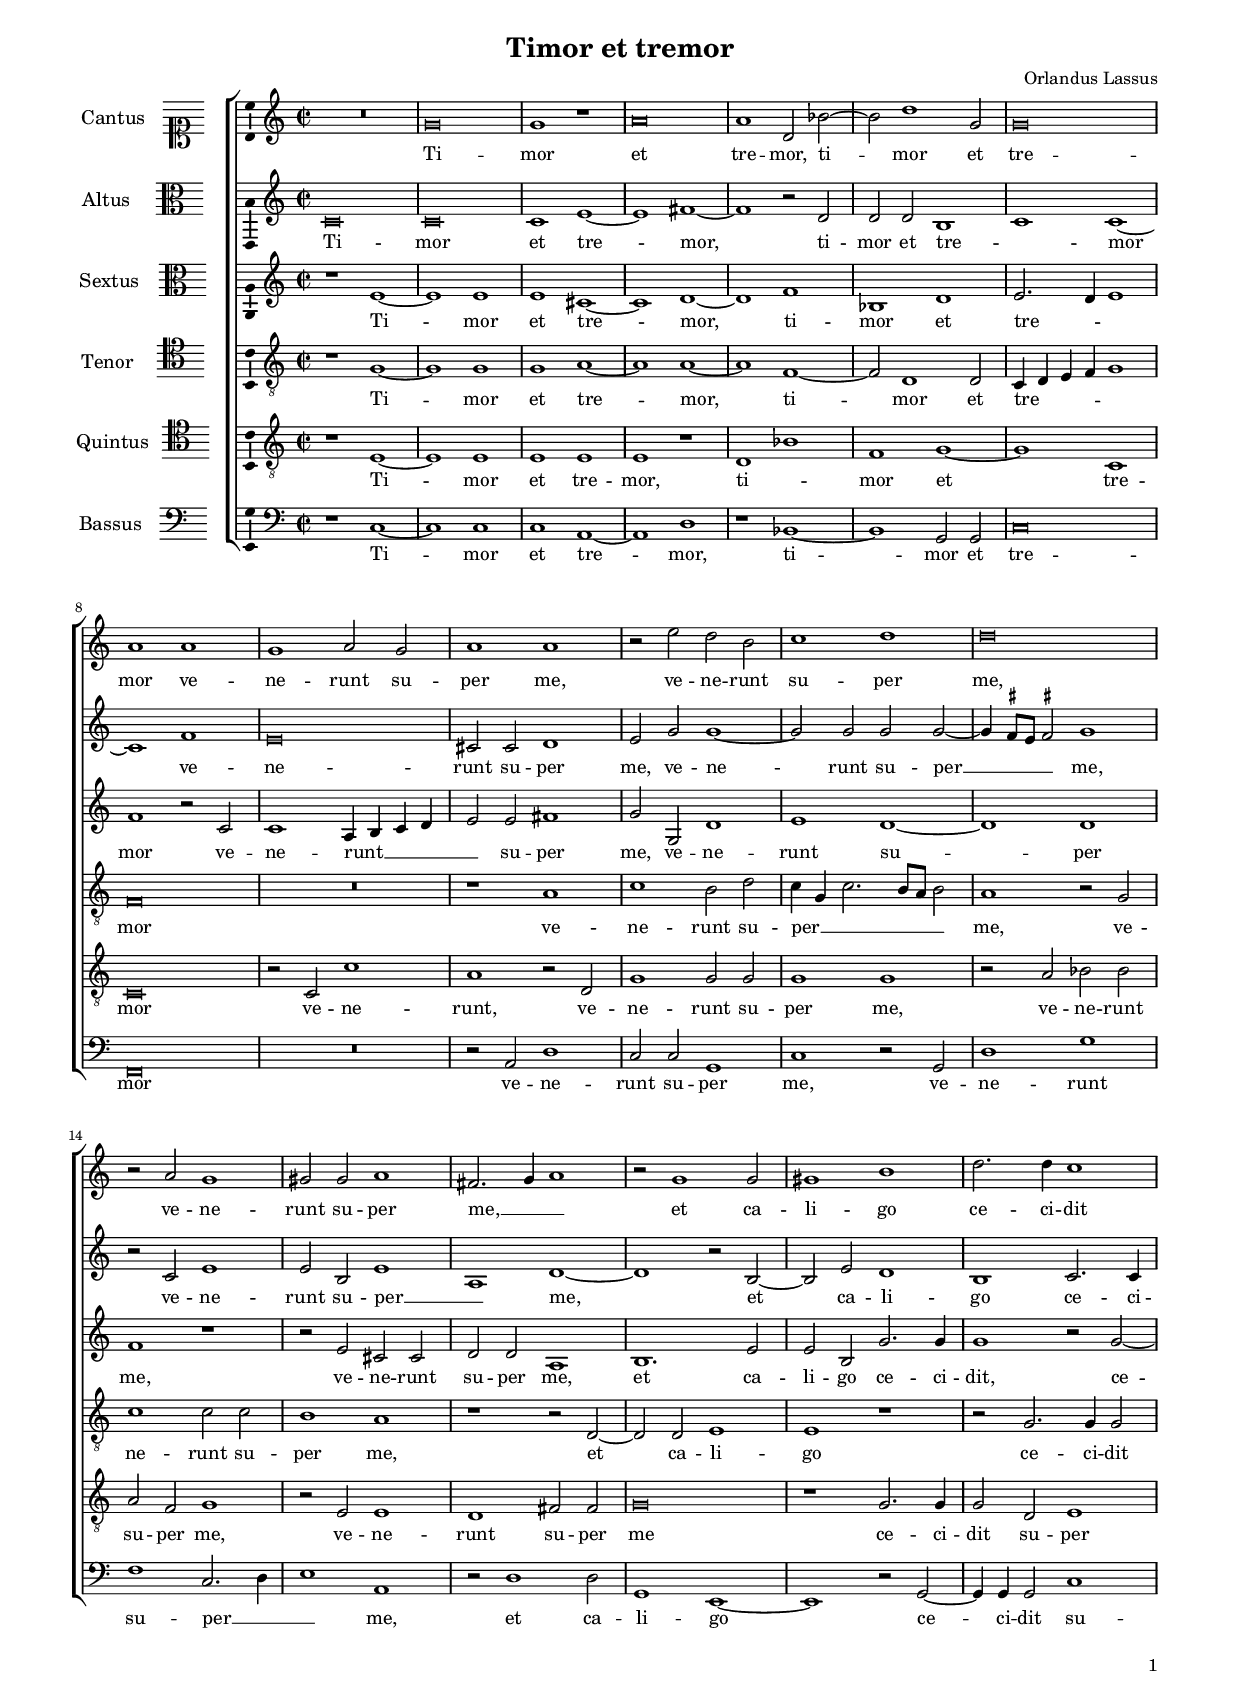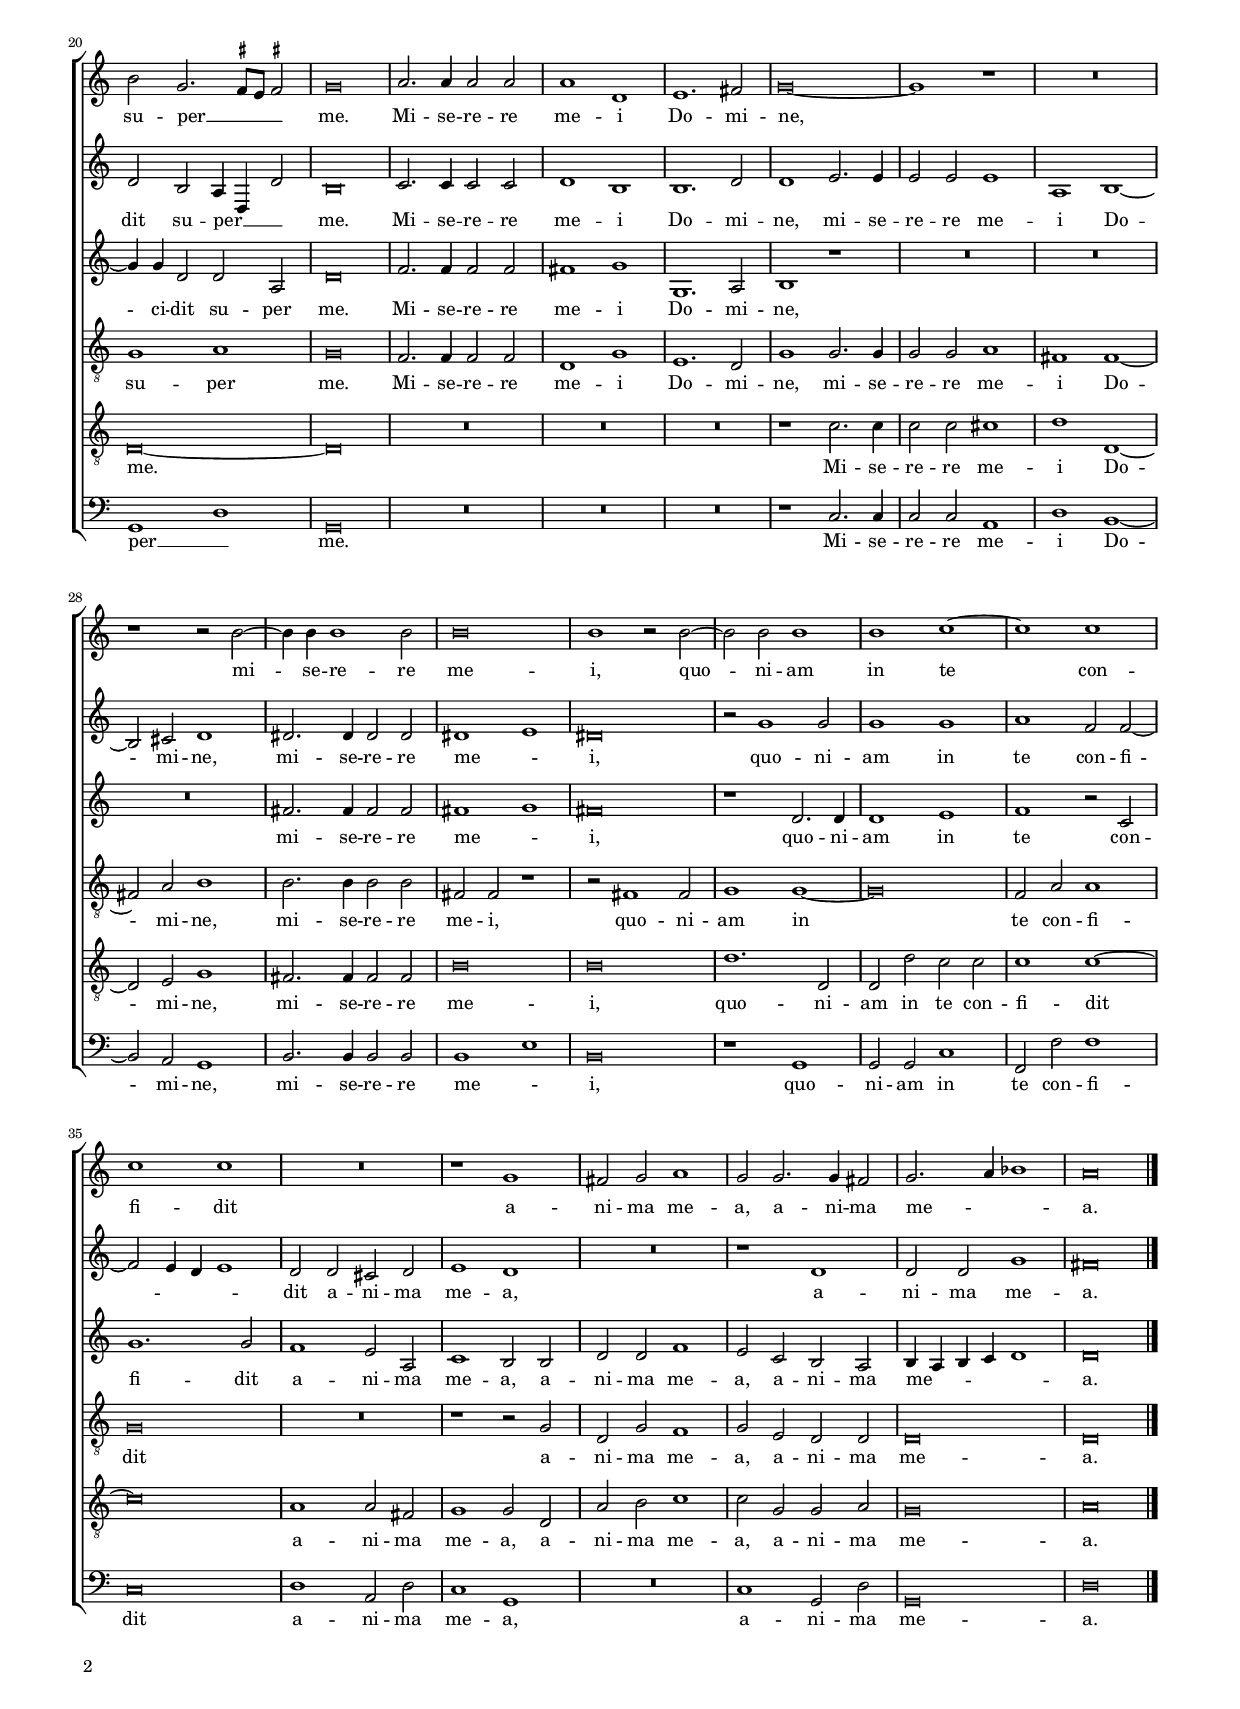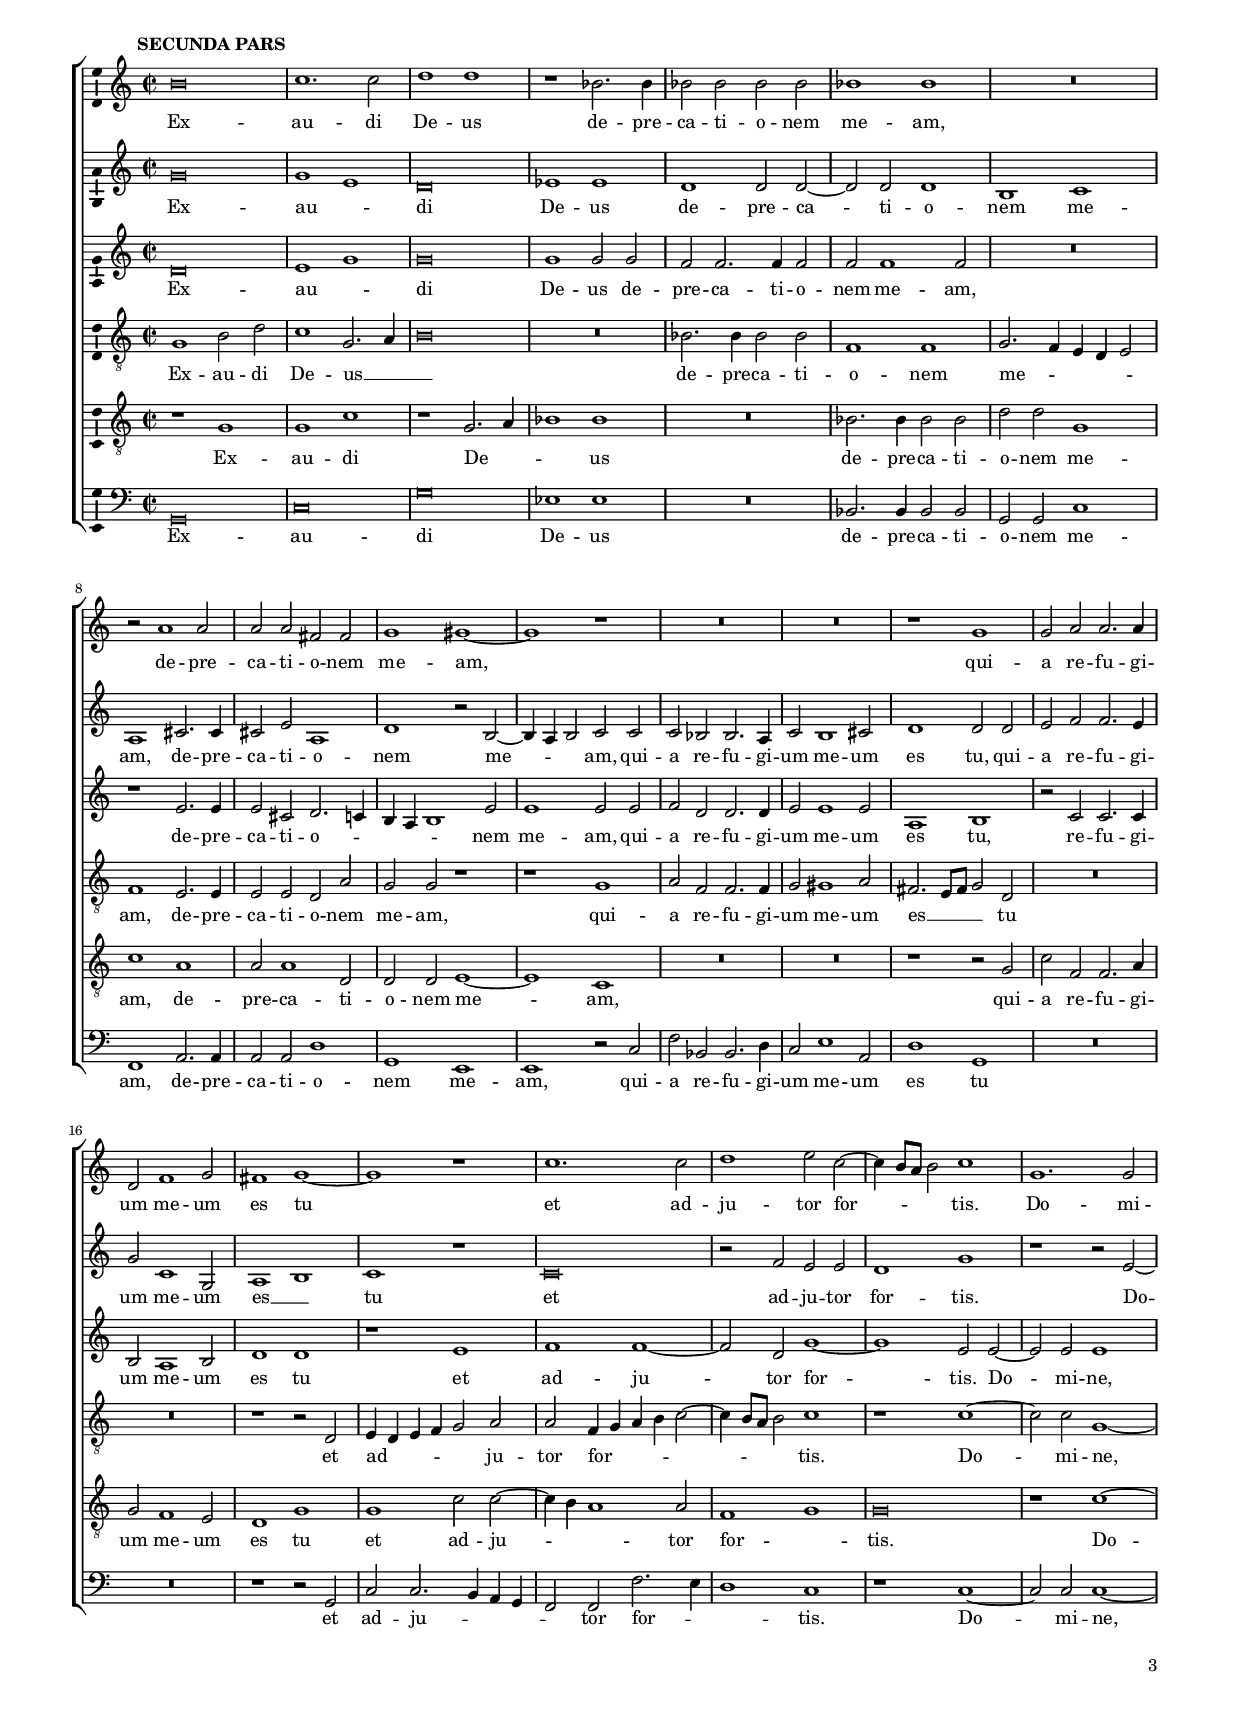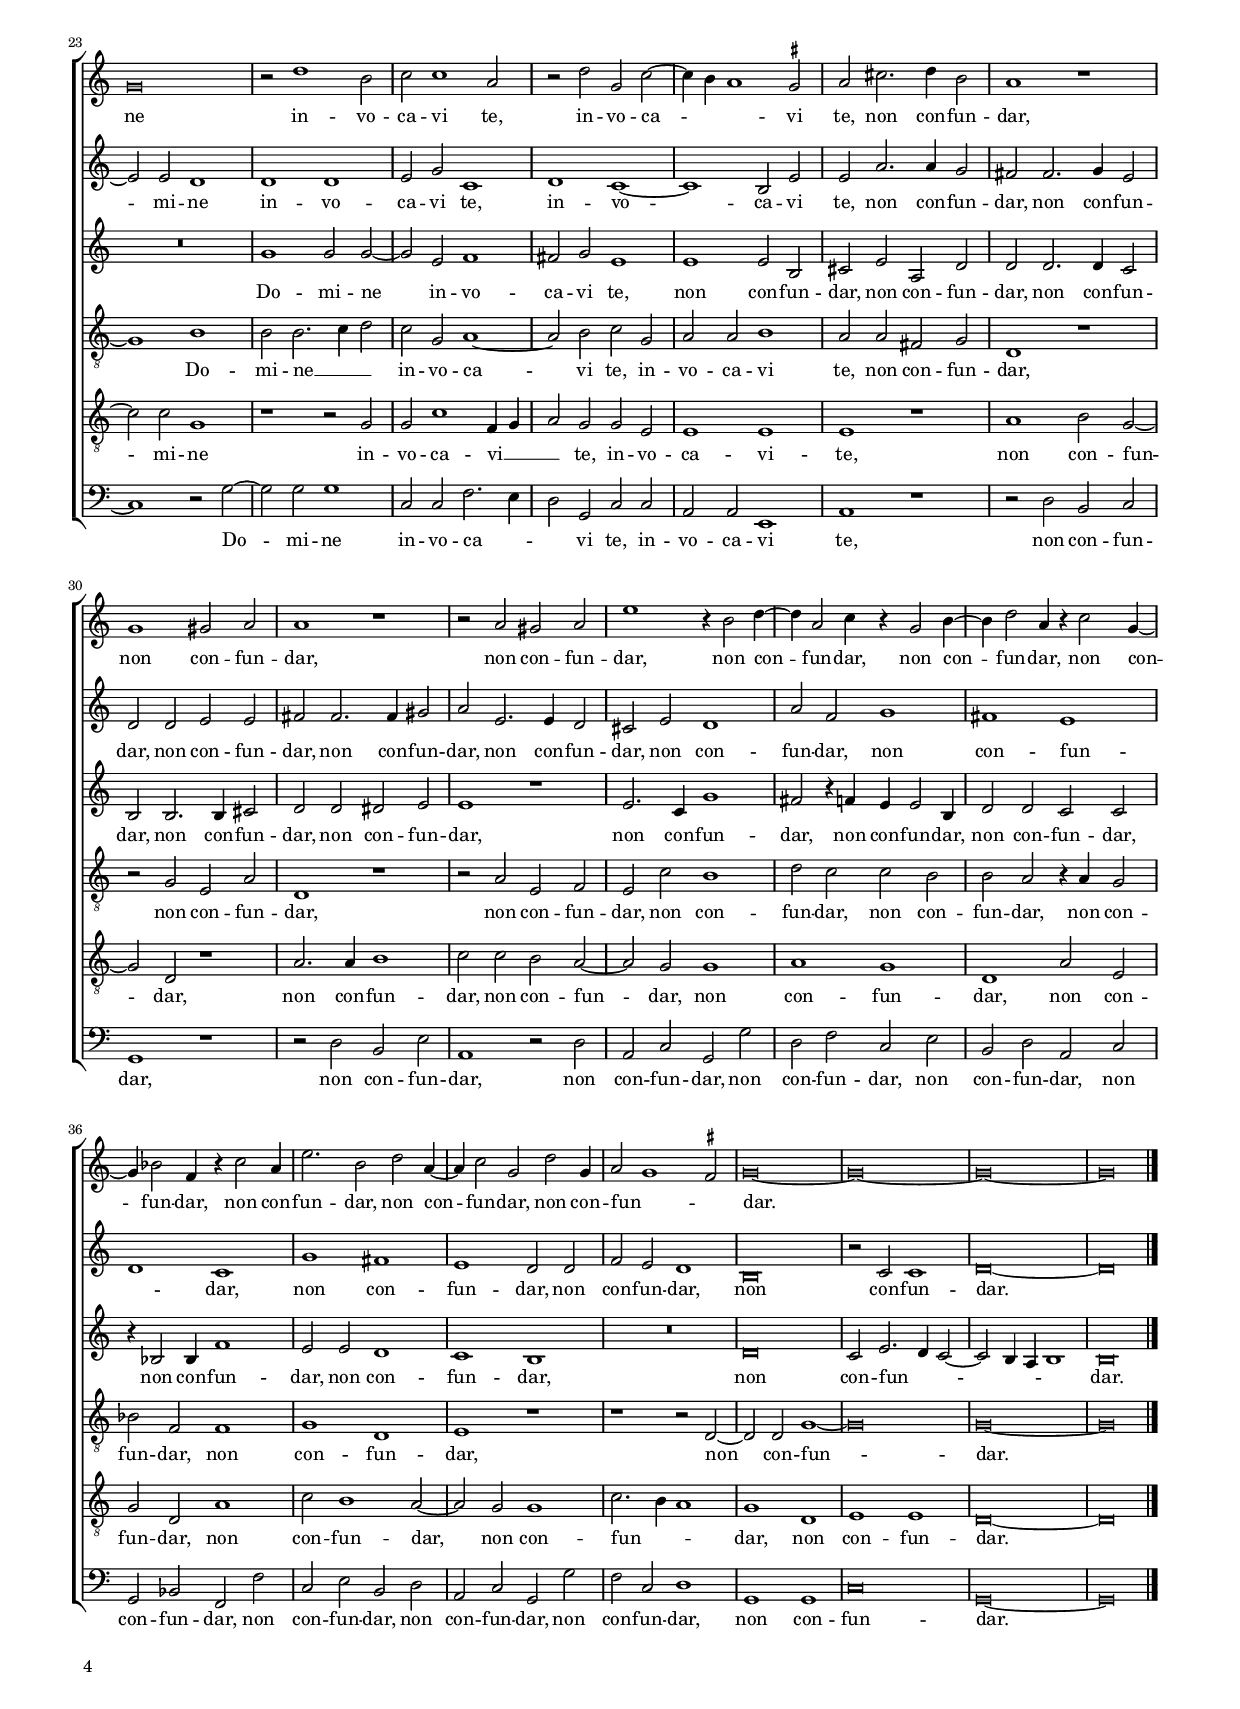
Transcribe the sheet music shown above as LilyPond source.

\header
{
  title="Timor et tremor"
  composer="Orlandus Lassus"
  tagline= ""
}

\version "2.24.0"
\language deutsch
#(set-global-staff-size 15)
% #(set-default-paper-size "letter")
#(ly:set-option 'point-and-click #f)


	ficta = { \once \set suggestAccidentals = ##t }
	
	forget = #(define-music-function (music) (ly:music?) #{
		\accidentalStyle forget
		$music
		\accidentalStyle default
		#})


\paper
	{
	top-margin = 1.2 \cm
	bottom-margin = 0.7 \cm
	left-margin = 1.4 \cm
	right-margin = 1.4 \cm
	ragged-bottom = ##f
	ragged-last-bottom = ##t
	print-page-number = ##f
	score-system-spacing = #'((basic-distance . 16) (minimum-distance . 14) (padding . 5) (strechability . 250))
	system-system-spacing = #'((basic-distance . 16) (minimum-distance . 14) (padding . 5) (strechability . 250))
	oddFooterMarkup=\markup   \fill-line { "" \fromproperty #'page:page-number-string }
	evenFooterMarkup=\markup  \fill-line { \fromproperty #'page:page-number-string "" }
	last-bottom-spacing = #'((basic-distance . 10) (minimum-distance . 6) (padding . 4))
%	systems-per-page = 3
	page-count = 4
%	min-systems-per-page = 3
	}

global = {
	\key c \major
	\time 2/2 \set Score.measureLength = #(ly:make-moment 2/1)
	\set Score.tempoHideNote = ##t
	\tempo 2 = 90
	\skip 1*2*41 \bar "|." \pageBreak
	}


incipitcantus = \markup { \score {
	{
	\set Staff.instrumentName = \markup { \fontsize #1 "Cantus" }
	\key c \major
	\clef soprano
	s4 \bar ""
	}
	\layout  {
	raggedright = ##t
	indent = 1.6 \cm
	line-width = 2.4 \cm	
	\context { \Staff \remove Time_signature_engraver }
	\override Staff.Clef.Y-extent = #'(0 . 0)
	}} \hspace #1 }


incipitaltus = \markup { \score {
	{
	\set Staff.instrumentName = \markup { \fontsize #1 "Altus" }
	\key c \major
	\clef alto
	s4 \bar ""
	}
	\layout  {
	raggedright = ##t
	indent = 1.6 \cm
	line-width = 2.4 \cm	
	\context { \Staff \remove Time_signature_engraver }
	\override Staff.Clef.Y-extent = #'(0 . 0)
	}} \hspace #1 }

    
incipitsextus = \markup { \score {
	{
	\set Staff.instrumentName = \markup { \fontsize #1 "Sextus" }
	\key c \major
	\clef alto
	s4 \bar ""
	}
	\layout  {
	raggedright = ##t
	indent = 1.6 \cm
	line-width = 2.4 \cm	
	\context { \Staff \remove Time_signature_engraver }
	\override Staff.Clef.Y-extent = #'(0 . 0)
	}} \hspace #1 }
      

incipittenor = \markup { \score {
	{
	\set Staff.instrumentName = \markup { \fontsize #1 "Tenor" }
	\key c \major
	\clef tenor
	s4 \bar ""
	}
	\layout  {
	raggedright = ##t
	indent = 1.6 \cm
	line-width = 2.4 \cm	
	\context { \Staff \remove Time_signature_engraver }
	\override Staff.Clef.Y-extent = #'(0 . 0)
	}} \hspace #1 }
      
      
incipitquintus = \markup { \score {
	{
	\set Staff.instrumentName = \markup { \fontsize #1 "Quintus" }
	\key c \major
	\clef tenor
	s4 \bar ""
	}
	\layout  {
	raggedright = ##t
	indent = 1.6 \cm
	line-width = 2.4 \cm	
	\context { \Staff \remove Time_signature_engraver }
	\override Staff.Clef.Y-extent = #'(0 . 0)
	}} \hspace #1 }
      
      
incipitbassus = \markup { \score {
	{
	\set Staff.instrumentName = \markup { \fontsize #1 "Bassus" }
	\key c \major
	\clef bass
	s4 \bar ""
	}
	\layout  {
	raggedright = ##t
	indent = 1.6 \cm
	line-width = 2.4 \cm	
	\context { \Staff \remove Time_signature_engraver }
	\override Staff.Clef.Y-extent = #'(0 . 0)
	}} \hspace #1 }


cantus =  \relative c''
	{
	R\breve
	g\breve
	g1 r
	a\breve
%5
	a1 d,2 b'~ |
	b2 d1 g,2
	g\breve \break \noPageBreak
	a1 a
	g1 a2 g
%10
	a1 a |
	r2 e' d h
	c1 d
	d\breve \break \noPageBreak
	r2 a g1
%15
	gis2 gis a1 |
	fis2. g4 a1
	r2 g1 g2
	gis1 h
	d2. d4 c1 \pageBreak
%20
	h2 g2. \ficta fis8 e \ficta fis!2 |
	g\breve
	a2. a4 a2 a
	a1 d,
	e1. fis2
%25
	g\breve~ |
	g1 r
	R\breve \break \noPageBreak
	r1 r2 h~
	h4 h h1 h2
%30
	h\breve |
	h1 r2 h~
	h2 h h1
	h1 c~
	c1 c \break \noPageBreak
%35
	c1 c |
	R\breve
	r1 g
	fis2 g a1
	g2 g2. g4 fis2
%40
	g2. a4 b1 |
	a\breve |
	}


altus = \relative c'
	{
	c\breve
	c\breve
	c1 e~
	e1 fis~
%5
	fis1 r2 d |
	d2 d h1
	c1 c~
	c1 f
	e\breve
%10
	cis2 cis d1 |
	e2 g g1~
	g2 g g g~
	g4 \ficta fis8 e \ficta fis!2 g1
	r2 c, e1
%15
	e2 h e1 |
	a,1 d~
	d1 r2 h~
	h2 e d1
	h1 c2. c4
%20
	d2 h a4 d, d'2 |
	h\breve
	c2. c4 c2 c
	d1 h
	h1. d2
%25
	d1 e2. e4 |
	e2 e e1
	a,1 h~
	h2 cis d1
	dis2. dis4 dis2 dis
%30
	dis1 e |
	dis\breve
	r2 g1 g2
	g1 g
	a1 f2 f~
%35
	f2 e4 d e1 |
	d2 d cis d
	e1 d
	R\breve
	r1 d
%40
	d2 d g1 |
	fis\breve |
	}


sextus =  \relative c'
	{
	r1 e~
	e1 e
	e1 cis~
	cis1 d~	
%5
	d1 f |
	b,1 d
	e2. d4 e1
	f1 r2 c
	c1 a4 h c d
%10
	e2 e fis1 |
	g2 g, d'1
	e1 d~
	d1 d
	f1 r
%15
	r2 e cis cis |
	d2 d a1
	h1. e2
	e2 h g'2. g4
	g1 r2 g~
%20
	g4 g d2 d a |
	d\breve
	f2. f4 f2 f
	fis1 g
	g,1. a2
%25
	h1 r |
	R\breve
	R\breve
	R\breve
	fis'2. fis4 fis2 fis
%30
	fis1 g |
	fis\breve
	r1 d2. d4
	d1 e
	f1 r2 c
%35
	g'1. g2 |
	f1 e2 a,
	c1 h2 h
	d2 d f1
	e2 c h a
%40
	h4 a h c d1 |
	d\breve |
	}


tenor =  \relative c'
	{
	r1 g~
	g1 g
	g1 a~
	a1 a~
%5
	a1 f~ |
	f2 d1 d2
	c4 d e f g1
	f\breve
	R\breve
%10
	r1 a |
	c1 h2 d
	c4 g c2. h8 a h2
	a1 r2 g
	c1 c2 c
%15
	h1 a |
	r1 r2 d,~
	d2 d e1
	e1 r
	r2 g2. g4 g2
%20
	g1 a |
	g\breve
	f2. f4 f2 f
	d1 g
	e1. d2
%25
	g1 g2. g4 |
	g2 g a1
	fis1 fis~
	fis2 a h1
	h2. h4 h2 h
%30
	fis2 fis r1 |
	r2 fis1 fis2
	g1 g~
	g\breve
	f2 a a1
%35
	g\breve |
	R\breve
	r1 r2 g
	d2 g f1
	g2 e d d
%40
	d\breve |
	d\breve |
	}


quintus  =  \relative c'
	{
	r1 e,~
	e1 e
	e1 e
	e1 r
%5
	d1 b' |
	f1 g~
	g1 c,
	c\breve
	r2 c c'1
%10
	a1 r2 d, |
	g1 g2 g
	g1 g
	r2 a b b
	a2 f g1
%15
	r2 e e1 |
	d1 fis2 fis
	g\breve
	r1 g2. g4
	g2 d e1
%20
	d\breve~ |
	d\breve
	R\breve
	R\breve
	R\breve
%25
	r1 c'2. c4 |
	c2 c cis1
	d1 d,~
	d2 e g1
	fis2. fis4 fis2 fis
%30
	h\breve |
	h\breve
	d1. d,2
	d2 d' c c
	c1 c~
%35
	c\breve |
	a1 a2 fis
	g1 g2 d
	a'2 h c1
	c2 g g a
%40
	g\breve |
	a\breve |
	}


bassus  =  \relative c
	{
	r1 c~
	c1 c
	c1 a~
	a1 d
%5
	r1 b~ |
	b1 g2 g
	c\breve
	f,\breve
	R\breve
%10
	r2 a d1 |
	c2 c g1
	c1 r2 g
	d'1 g
	f1 c2. d4
%15
	e1 a, |
	r2 d1 d2
	g,1 e~
	e1 r2 g~
	g4 g g2 c1
%20
	g1 d' |
	g,\breve
	R\breve
	R\breve
	R\breve
%25
	r1 c2. c4 |
	c2 c a1
	d1 h~
	h2 a g1
	h2. h4 h2 h
%30
	h1 e |
	h\breve
	r1 g
	g2 g c1
	f,2 f' f1
%35
	c\breve |
	d1 a2 d
	c1 g
	R\breve
	c1 g2 d'
%40
	g,\breve |
	d'\breve |
	}


lyricscantus = \lyricmode {
	Ti -- mor et tre -- mor,
	ti -- mor et tre -- mor
	ve -- ne -- runt su -- per me,
	ve -- ne -- runt su -- per me,
	ve -- ne -- runt su -- per me, __ _ _ 
	et ca -- li -- go ce -- ci -- dit su -- per __ _ _ _ me.
	Mi -- se -- re -- re me -- i Do -- mi -- ne,
	mi -- se -- re -- re me -- i,
	quo -- ni -- am in te con -- fi -- dit 
	a -- ni -- ma me -- a,
	a -- ni -- ma me -- _ _ a.
	}


lyricsaltus = \lyricmode {
	Ti -- mor et tre -- mor,
	ti -- mor et tre -- _ mor
	ve -- ne -- runt su -- per me,
	ve -- ne -- runt su -- per __ _ _ _ me,
	ve -- ne -- runt su -- per __ _ me,
	et ca -- li -- go ce -- ci -- dit su -- per __ _ _ me.
	Mi -- se -- re -- re me -- i Do -- mi -- ne,
	mi -- se -- re -- re me -- i Do -- mi -- ne,
	mi -- se -- re -- re me -- _ i,
	quo -- ni -- am in te con -- fi -- _ _ _ dit 
	a -- ni -- ma me -- a,
	a -- ni -- ma me -- a.
	}
	
	
lyricssextus = \lyricmode {
	Ti -- mor et tre -- mor,
	ti -- mor et tre -- _ _ mor
	ve -- ne -- runt __ _ _ _ _ su -- per me,
	ve -- ne -- runt su -- per me,
	ve -- ne -- runt su -- per me,
	et ca -- li -- go ce -- ci -- dit,
	ce -- ci -- dit su -- per me.
	Mi -- se -- re -- re me -- i Do -- mi -- ne,
	mi -- se -- re -- re me -- _ i,
	quo -- ni -- am in te con -- fi -- dit 
	a -- ni -- ma me -- a,
	a -- ni -- ma me -- a,
	a -- ni -- ma me -- _ _ _ _ a.
	}


lyricstenor = \lyricmode {
	Ti -- mor et tre -- mor,
	ti -- mor et tre -- _ _ _ _ mor
	ve -- ne -- runt su -- per __ _ _ _ _ _ me,
	ve -- ne -- runt su -- per me,
	et ca -- li -- go
	ce -- ci -- dit su -- per me.
	Mi -- se -- re -- re me -- i Do -- mi -- ne,
	mi -- se -- re -- re me -- i Do -- mi -- ne,
	mi -- se -- re -- re me -- i,
	quo -- ni -- am in te con -- fi -- dit
	a -- ni -- ma me -- a,
	a -- ni -- ma me -- a.
	}


lyricsquintus = \lyricmode {
	Ti -- mor et tre -- mor,
	ti -- _ mor et tre -- mor
	ve -- ne -- runt,
	ve -- ne -- runt su -- per me,
	ve -- ne -- runt su -- per me,
	ve -- ne -- runt su -- per me
	ce -- ci -- dit su -- per me.
	Mi -- se -- re -- re me -- i
	Do -- mi -- ne,
	mi -- se -- re -- re me -- i,
	quo -- ni -- am in te con -- fi -- dit 
	a -- ni -- ma me -- a,
	a -- ni -- ma me -- a,
	a -- ni -- ma me -- a.
	}


lyricsbassus = \lyricmode {
	Ti -- mor et tre -- mor,
	ti -- mor et tre -- mor
	ve -- ne -- runt su -- per me,
	ve -- ne -- runt su -- per __ _ _ me,
	et ca -- li -- go ce -- ci -- dit su -- per __ _ me.
	Mi -- se -- re -- re me -- i Do -- mi -- ne,
	mi -- se -- re -- re me -- _ i,
	quo -- ni -- am in te con -- fi -- dit 
	a -- ni -- ma me -- a,
	a -- ni -- ma me -- a.
	}


\score
{  
	\transpose c c {
	\new ChoirStaff \with { \override StaffGrouper.staff-staff-spacing.basic-distance = #12 }
	<<

	\new Staff << \global
	\new Voice="v1" {
		\set Staff.instrumentName=\incipitcantus
		\set Staff.midiInstrument = "reed organ"
		\clef violin
		\cantus }
	\new Lyrics \lyricsto "v1" {\lyricscantus }
	>>


	\new Staff << \global
	\new Voice="v2" {
		\set Staff.instrumentName=\incipitaltus
		\set Staff.midiInstrument = "reed organ"
		\clef violin 
		\altus}
	\new Lyrics \lyricsto "v2" {\lyricsaltus }
	>>
        

	\new Staff << \global
	\new Voice="v6" {
		\set Staff.instrumentName=\incipitsextus
		\set Staff.midiInstrument = "reed organ"
		\clef violin 
		\sextus}
	\new Lyrics \lyricsto "v6" {\lyricssextus }
	>>


	\new Staff << \global
	\new Voice="v3" {
		\set Staff.instrumentName=\incipittenor
		\set Staff.midiInstrument = "reed organ"
		\clef "G_8"
		\tenor }
	\new Lyrics \lyricsto "v3" {\lyricstenor }
	>>


	\new Staff << \global
	\new Voice="v5" {
		\set Staff.instrumentName=\incipitquintus
		\set Staff.midiInstrument = "reed organ"
		\clef "G_8"
		\quintus}
	\new Lyrics \lyricsto "v5" {\lyricsquintus }
	>>


	\new Staff << \global
	\new Voice="v4" {
		\set Staff.instrumentName=\incipitbassus
		\set Staff.midiInstrument = "reed organ"
		\clef "bass" 
		\bassus }
	\new Lyrics \lyricsto "v4" {\lyricsbassus}
	>>

	>>
	} % transpose

	\layout
	{
	indent = 2.6 \cm
%	\context { \Lyrics \override VerticalAxisGroup.nonstaff-relatedstaff-spacing.padding = #2 }
%	\context { \Lyrics \override LyricText.font-size = #1 }	
	\context { \Staff \override TimeSignature.break-visibility = #end-of-line-invisible }
	\context { \Staff \consists Ambitus_engraver }
	\context { \Score \override BarNumber.padding = #2 }
	\context { \Voice \override NoteHead.style = #'baroque }
	}

\midi
	{
	}

}

%%%%%%%%%%%%%%%%%%%%  SECUNDA PARS   %%%%%%%%%%%%%%%%%%%%


global = {
	\key c \major
	\time 2/2 \set Score.measureLength = #(ly:make-moment 2/1)
	\set Score.tempoHideNote = ##t
	\tempo 2 = 90
	\skip 1*2*43 \bar "|."
	}


cantus =  \relative c''
	{
	h\breve
	c1. c2
	d1 d
	r1 b2. b4
%5
	b2 b b b |
	b1 b
	R\breve
	r2 a1 a2
	a2 a fis fis
%10
	g1 gis~ |
	gis1 r
	R\breve
	R\breve
	r1 g
%15
	g2 a a2. a4 |
	d,2 f1 g2
	fis1 g~
	g1 r
	c1. c2
%20
	d1 e2 c~ |
	c4 h8 a h2 c1
	g1. g2
	g\breve
	r2 d'1 h2
%25
	c2 c1 a2 |
	r2 d g, c~
	c4 h a1 \ficta gis2
	a2 cis2. d4 h2
	a1 r
%30
	g1 gis2 a |
	a1 r
	r2 a gis a
	e'1 r4 h2 d4~
	d4 a2 c4 r4 g2 h4~
%35
	h4 d2 a4 r4 c2 g4~ |
	g4 b2 f4 r4 c'2 a4
	e'2. h2 d a4~
        a4 c2 g d' g,4 
	a2 g1 \ficta fis2
%40
	g\breve~ |
	g\breve~
	g\breve~
	g\breve |
	}


altus = \relative c'
	{
	g'\breve
	g1 e
	d\breve
	es1 es
%5
	d1 d2 d~ |
	d2 d d1
	h1 c
	a1 cis2. cis4
	cis2 e a,1
%10
	d1 r2 h~ |
	h4 a h2 c c
	c2 b b2. a4
	c2 h1 cis2
	d1 d2 d
%15
	e2 f f2. e4 |
	g2 c,1 g2
	a1 h
	c1 r
	c\breve
%20
	r2 f e e |
	d1 g
	r1 r2 e~
	e2 e d1
	d1 d
%25
	e2 g c,1 |
	d1 c~
	c1 h2 e
	e2 a2. a4 g2
	fis2 fis2. g4 e2
%30
	d2 d e e |
	fis2 fis2. fis4 gis2
	a2 e2. e4 d2
	cis2 e d1
	a'2 f g1
%35
	fis1 e |
	d1 c
	g'1 fis
	e1 d2 d
	f2 e d1
%40
	h\breve |
	r2 c c1
	d\breve~
	d\breve |
	}


sextus =  \relative c'
	{
	d\breve
	e1 g
	g\breve
	g1 g2 g
%5
	f2 f2. f4 f2 |
	f2 f1 f2
	R\breve
	r1 e2. e4
	e2 cis d2. c4
%10
	h4 a h1 e2 |
	e1 e2 e
	f2 d d2. d4
	e2 e1 e2
	a,1 h
%15
	r2 c c2. c4 |
	h2 a1 h2
	d1 d
	r1 e
	f1 f~
%20
	f2 d g1~ |
	g1 e2 e~
	e2 e e1
	R\breve
	g1 g2 g~
%25
	g2 e f1 |
	fis2 g e1
	e1 e2 h
	cis2 e a, d
	d2 d2. d4 c2
%30
	h2 h2. h4 cis2 |
	d2 d dis e
	e1 r
	e2. c4 g'1
	fis2 r4 f e e2 h4
%35
	d2 d c c |
	r4 b2 b4 f'1
	e2 e d1
	c1 h
	R\breve
%40
	d\breve |
	c2 e2. d4 c2~
	c2 h4 a h1
	h\breve |
	}


tenor =  \relative c'
	{
	g1 h2 d
	c1 g2. a4
	h\breve
	R\breve
%5
	b2. b4 b2 b |
	f1 f
	g2. f4 e d e2
	f1 e2. e4
	e2 e d a'
%10
	g2 g r1 |
	r1 g
	a2 f f2. f4
	g2 gis1 a2
	fis2. e8 fis g2 d
%15
	R\breve |
	R\breve
	r1 r2 d
	e4 d e f g2 a
	a2 f4 g a h c2~
%20
	c4 h8 a h2 c1 |
	r1 c~
	c2 c g1~
	g1 h
	h2 h2. c4 d2
%25
	c2 g a1~ |
	a2 h c g
	a2 a h1
	a2 a fis g
	d1 r
%30
	r2 g e a |
	d,1 r
	r2 a' e f
	e2 c' h1
	d2 c c h
%35
	h2 a r4 a g2 |
	b2 f f1
	g1 d
	e1 r
	r1 r2 d~
%40
	d2 d g1~ |
	g\breve
	g\breve~
	g\breve |
	}


quintus  =  \relative c'
	{
	r1 g
	g1 c
	r1 g2. a4
	b1 b
%5
	R\breve |
	b2. b4 b2 b
	d2 d g,1
	c1 a
	a2 a1 d,2
%10
	d2 d e1~ |
	e1 c
	R\breve
	R\breve
	r1 r2 g'
%15
	c2 f, f2. a4 |
	g2 f1 e2
	d1 g
	g1 c2 c~
	c4 h a1 a2
%20
	f1 g |
	g\breve
	r1 c~
	c2 c g1
	r1 r2 g
%25
	g2 c1 f,4 g |
	a2 g g e
	e1 e
	e1 r
	a1 h2 g~
%30
	g2 d r1 |
	a'2. a4 h1
	c2 c h a~
	a2 g g1
	a1 g
%35
	d1 a'2 e |	
	g2 d a'1
	c2 h1 a2~
	a2 g g1
	c2. h4 a1
%40
	g1 d |
	e1 e
	d\breve~
	d\breve |
	}


bassus  =  \relative c
	{
	g\breve
	c\breve
	g'\breve
	es1 es
%5
	R\breve |
	b2. b4 b2 b
	g2 g c1
	f,1 a2. a4
	a2 a d1
%10
	g,1 e |
	e1 r2 c'
	f2 b, b2. d4
	c2 e1 a,2
	d1 g,
%15
	R\breve |
	R\breve
	r1 r2 g
	c2 c2. h4 a g
	f2 f f'2. e4
%20
	d1 c |
	r1 c~
	c2 c c1~
	c1 r2 g'~
	g2 g g1
%25
	c,2 c f2. e4 |
	d2 g, c c
	a2 a e1
	a1 r
	r2 d h c
%30
	g1 r |
	r2 d' h e
	a,1 r2 d
	a2 c g g'
	d2 f c e
%35
	h2 d a c |
	g2 b f f'
	c2 e h d
	a2 c g g'
	f2 c d1
%40
	g,1 g |
	c\breve
	g\breve~
	g\breve |
	}


lyricscantus = \lyricmode {
	Ex -- au -- di De -- us de -- pre -- ca -- ti -- o -- nem me -- am,
	de -- pre -- ca -- ti -- o -- nem me -- am,
	qui -- a re -- fu -- gi -- um me -- um es tu
	et ad -- ju -- tor for -- _ _ _ tis.
	Do -- mi -- ne in -- vo -- ca -- vi te,
	in -- vo -- ca -- _ _ vi te,
	non con -- fun -- dar,
	non con -- fun -- dar,
	non con -- fun -- dar,
	non con -- fun -- dar,
	non con -- fun -- dar,
	non con -- fun -- dar,
	non con -- fun -- dar,
	non con -- fun -- dar,
	non con -- fun -- _ _ dar.	
	}


lyricsaltus = \lyricmode {
	Ex -- au -- _ di De -- us de -- pre -- ca -- ti -- o -- nem me -- am,
	de -- pre -- ca -- ti -- o -- nem me -- _ _ am,
	qui -- a re -- fu -- gi -- um me -- um es tu,
	qui -- a re -- fu -- gi -- um me -- um es __ _ tu
	et ad -- ju -- tor for -- tis.
	Do -- mi -- ne in -- vo -- ca -- vi te,
	in -- vo -- ca -- vi te,
	non con -- fun -- dar,
	non con -- fun -- dar,
	non con -- fun -- dar,
	non con -- fun -- dar,
	non con -- fun -- dar,
	non con -- fun -- dar,
	non con -- fun -- _ dar,
	non con -- fun -- dar,
	non con -- fun -- dar,
	non con -- fun -- dar.
	}


lyricssextus = \lyricmode {
	Ex -- au -- _ di De -- us de -- pre -- ca -- ti -- o -- nem me -- am,
	de -- pre -- ca -- ti -- o -- _ _ _ _ nem me -- am,
	qui -- a re -- fu -- gi -- um me -- um es tu,
	re -- fu -- gi -- um me -- um es tu
	et ad -- ju -- tor for -- tis.
	Do -- mi -- ne,
	Do -- mi -- ne in -- vo -- ca -- vi te,
	non con -- fun -- dar,
	non con -- fun -- dar,
	non con -- fun -- dar,
	non con -- fun -- dar,
	non con -- fun -- dar,
	non con -- fun -- dar,
	non con -- fun -- dar,
	non con -- fun -- dar,
	non con -- fun -- dar,
	non con -- fun -- dar,
	non con -- fun -- _ _ _ _ _ dar.
	}


lyricstenor = \lyricmode {
	Ex -- au -- di De -- us __ _ _ de -- pre -- ca -- ti -- o -- nem me -- _ _ _ _ am,
	de -- pre -- ca -- ti -- o -- nem me -- am,
	qui -- a re -- fu -- gi -- um me -- um es __ _ _ _ tu
	et ad -- _ _ _ _ ju -- tor for -- _ _ _ _ _ _ _ tis.
	Do -- mi -- ne,
	Do -- mi -- ne __ _ _ in -- vo -- ca -- vi te,
	in -- vo -- ca -- vi te,
	non con -- fun -- dar,
	non con -- fun -- dar,
	non con -- fun -- dar,
	non con -- fun -- dar,
	non con -- fun -- dar,
	non con -- fun -- dar,
	non con -- fun -- dar,
	non con -- fun -- dar.
	}


lyricsquintus = \lyricmode {
	Ex -- au -- di De -- _ _ us de -- pre -- ca -- ti -- o -- nem me -- am,
	de -- pre -- ca -- ti -- o -- nem me -- am,
	qui -- a re -- fu -- gi -- um me -- um es tu
	et ad -- ju -- _ _ tor for -- _ tis.
	Do -- mi -- ne in -- vo -- ca -- vi __ _ _ te,
	in -- vo -- ca -- vi -- te,
	non con -- fun -- dar,
	non con -- fun -- dar,
	non con -- fun -- dar,
	non con -- fun -- dar,
	non con -- fun -- dar,
	non con -- fun -- dar,
	non con -- fun -- _ _ dar,
	non con -- fun -- dar.
	}


lyricsbassus = \lyricmode {
	Ex -- au -- di De -- us de -- pre -- ca -- ti -- o -- nem me -- am,
	de -- pre -- ca -- ti -- o -- nem me -- am,
	qui -- a re -- fu -- gi -- um me -- um es tu
	et ad -- ju -- _ _ _ _ tor for -- _ _ tis.
	Do -- mi -- ne,
	Do -- mi -- ne in -- vo -- ca -- _ _ vi te,
	in -- vo -- ca -- vi te,
	non con -- fun -- dar,
	non con -- fun -- dar,
	non con -- fun -- dar,
	non con -- fun -- dar,
	non con -- fun -- dar,
	non con -- fun -- dar,
	non con -- fun -- dar,
	non con -- fun -- dar,
	non con -- fun -- dar,
	non con -- fun -- dar.
	}


\score
{  
	\transpose c c {
	\new ChoirStaff \with { \override StaffGrouper.staff-staff-spacing.basic-distance = #12 }
	<<

	\new Staff <<\global
	\new Voice="v1" {
	  %\set Staff.instrumentName="Cantus"
		\set Staff.midiInstrument = "reed organ"
		\clef violin
		\cantus }
	\new Lyrics \lyricsto "v1" {\lyricscantus }
	>>


	\new Staff << \global
	\new Voice="v2" {
	  %\set Staff.instrumentName="Altus"
		\set Staff.midiInstrument = "reed organ"
		\clef violin 
		\altus}
	\new Lyrics \lyricsto "v2" {\lyricsaltus }
	>>


	\new Staff << \global
	\new Voice="v6" {
	  %\set Staff.instrumentName="Sextus"
		\set Staff.midiInstrument = "reed organ"
		\clef violin 
		\sextus}
	\new Lyrics \lyricsto "v6" {\lyricssextus }
	>>


	\new Staff <<\global
	\new Voice="v3" {
	  %\set Staff.instrumentName="Tenor"
		\set Staff.midiInstrument = "reed organ"
		\clef "G_8"
		\tenor }
	\new Lyrics \lyricsto "v3" {\lyricstenor }
	>>


	\new Staff << \global
	\new Voice="v5" {
	  %\set Staff.instrumentName="Quintus"
		\set Staff.midiInstrument = "reed organ"
		\clef "G_8"
		\quintus}
	\new Lyrics \lyricsto "v5" {\lyricsquintus }
	>>


	\new Staff <<\global
	\new Voice="v4" {
	  %\set Staff.instrumentName="Bassus"
		\set Staff.midiInstrument = "reed organ"
		\clef "bass" 
		\bassus }
	\new Lyrics \lyricsto "v4" {\lyricsbassus}
	>>

	>>
	} % transpose

	\layout
	{
	indent = 0 \cm
%	\context { \Lyrics \override VerticalAxisGroup.nonstaff-relatedstaff-spacing.padding = #2 }
%	\context { \Lyrics \override LyricText.font-size = #1 }
	\context { \Staff \override TimeSignature.break-visibility = #end-of-line-invisible }
	\context { \Staff \consists Ambitus_engraver }
	\context { \Score \override BarNumber.padding = #2 }
	\context { \Voice \override NoteHead.style = #'baroque }
	}

	\header { piece = \markup { \raise #2 \hspace # 7 \bold "SECUNDA PARS"} }
        
\midi
	{
	}

}

% EOF
